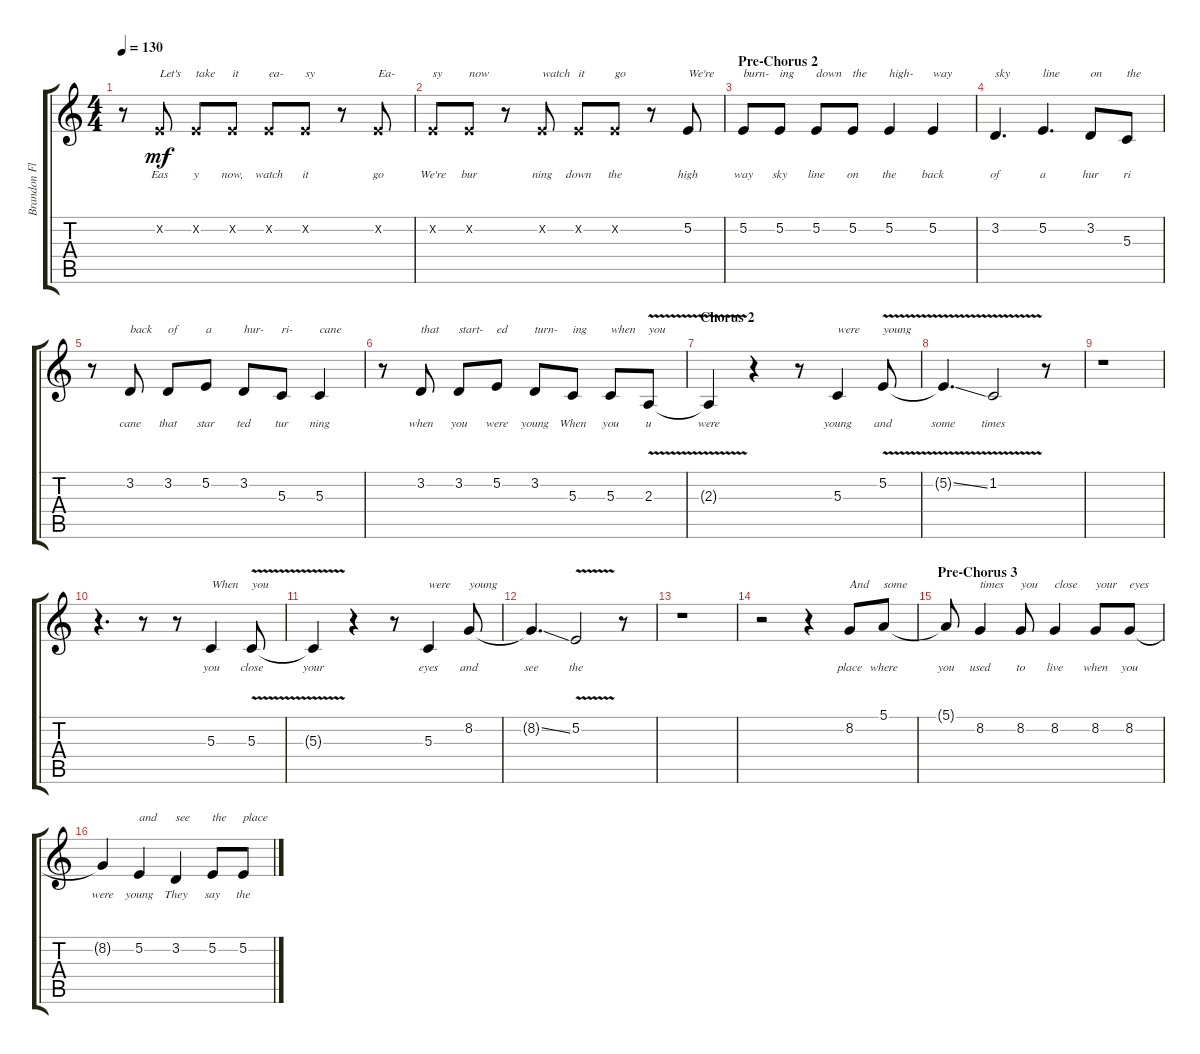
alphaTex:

\track ("Brandon Flowers (Vox)" "Brandon Fl") {instrument steeldrums}
\staff {score tabs}
\tuning (E4 B3 G3 D3 A2 E2) {hide}
\ts (4 4)
\tempo 130
\clef g2
\ks c
r.8{dy mf} 5.2{x}.8{txt "Let's" lyrics (0 "Eas") lyrics (1 "") lyrics (2 "") lyrics (3 "") lyrics (4 "")} 5.2{x}.8{txt "take" lyrics (0 "y") lyrics (1 "") lyrics (2 "") lyrics (3 "") lyrics (4 "")} 5.2{x}.8{txt "it" lyrics (0 "now,") lyrics (1 "") lyrics (2 "") lyrics (3 "") lyrics (4 "")} 5.2{x}.8{txt "ea-" lyrics (0 "watch") lyrics (1 "") lyrics (2 "") lyrics (3 "") lyrics (4 "")} 5.2{x}.8{txt "sy" lyrics (0 "it") lyrics (1 "") lyrics (2 "") lyrics (3 "") lyrics (4 "")} r.8 5.2{x}.8{txt "Ea-" lyrics (0 "go") lyrics (1 "") lyrics (2 "") lyrics (3 "") lyrics (4 "")} |
5.2{x}.8{txt "sy" lyrics (0 "We're") lyrics (1 "") lyrics (2 "") lyrics (3 "") lyrics (4 "")} 5.2{x}.8{txt "now" lyrics (0 "bur") lyrics (1 "") lyrics (2 "") lyrics (3 "") lyrics (4 "")} r.8 5.2{x}.8{txt "watch" lyrics (0 "ning") lyrics (1 "") lyrics (2 "") lyrics (3 "") lyrics (4 "")} 5.2{x}.8{txt "it" lyrics (0 "down") lyrics (1 "") lyrics (2 "") lyrics (3 "") lyrics (4 "")} 5.2{x}.8{txt "go" lyrics (0 "the") lyrics (1 "") lyrics (2 "") lyrics (3 "") lyrics (4 "")} r.8 5.2.8{txt "We're" lyrics (0 "high") lyrics (1 "") lyrics (2 "") lyrics (3 "") lyrics (4 "")} |
\section ("" "Pre-Chorus 2")
5.2.8{txt "burn-" lyrics (0 "way") lyrics (1 "") lyrics (2 "") lyrics (3 "") lyrics (4 "")} 5.2.8{txt "ing" lyrics (0 "sky") lyrics (1 "") lyrics (2 "") lyrics (3 "") lyrics (4 "")} 5.2.8{txt "down" lyrics (0 "line") lyrics (1 "") lyrics (2 "") lyrics (3 "") lyrics (4 "")} 5.2.8{txt "the" lyrics (0 "on") lyrics (1 "") lyrics (2 "") lyrics (3 "") lyrics (4 "")} 5.2.4{txt "high-" lyrics (0 "the") lyrics (1 "") lyrics (2 "") lyrics (3 "") lyrics (4 "")} 5.2.4{txt "way" lyrics (0 "back") lyrics (1 "") lyrics (2 "") lyrics (3 "") lyrics (4 "")} |
3.2.4{d txt "sky" lyrics (0 "of") lyrics (1 "") lyrics (2 "") lyrics (3 "") lyrics (4 "")} 5.2.4{d txt "line" lyrics (0 "a") lyrics (1 "") lyrics (2 "") lyrics (3 "") lyrics (4 "")} 3.2.8{txt "on" lyrics (0 "hur") lyrics (1 "") lyrics (2 "") lyrics (3 "") lyrics (4 "")} 5.3.8{txt "the" lyrics (0 "ri") lyrics (1 "") lyrics (2 "") lyrics (3 "") lyrics (4 "")} |
r.8 3.2.8{txt "back" lyrics (0 "cane") lyrics (1 "") lyrics (2 "") lyrics (3 "") lyrics (4 "")} 3.2.8{txt "of" lyrics (0 "that") lyrics (1 "") lyrics (2 "") lyrics (3 "") lyrics (4 "")} 5.2.8{txt "a" lyrics (0 "star") lyrics (1 "") lyrics (2 "") lyrics (3 "") lyrics (4 "")} 3.2.8{txt "hur-" lyrics (0 "ted") lyrics (1 "") lyrics (2 "") lyrics (3 "") lyrics (4 "")} 5.3.8{txt "ri-" lyrics (0 "tur") lyrics (1 "") lyrics (2 "") lyrics (3 "") lyrics (4 "")} 5.3.4{txt "cane" lyrics (0 "ning") lyrics (1 "") lyrics (2 "") lyrics (3 "") lyrics (4 "")} |
r.8 3.2.8{txt "that" lyrics (0 "when") lyrics (1 "") lyrics (2 "") lyrics (3 "") lyrics (4 "")} 3.2.8{txt "start-" lyrics (0 "you") lyrics (1 "") lyrics (2 "") lyrics (3 "") lyrics (4 "")} 5.2.8{txt "ed" lyrics (0 "were") lyrics (1 "") lyrics (2 "") lyrics (3 "") lyrics (4 "")} 3.2.8{txt "turn-" lyrics (0 "young") lyrics (1 "") lyrics (2 "") lyrics (3 "") lyrics (4 "")} 5.3.8{txt "ing" lyrics (0 "When") lyrics (1 "") lyrics (2 "") lyrics (3 "") lyrics (4 "")} 5.3.8{txt "when" lyrics (0 "you") lyrics (1 "") lyrics (2 "") lyrics (3 "") lyrics (4 "")} 2.3{v}.8{txt "you" lyrics (0 "u") lyrics (1 "") lyrics (2 "") lyrics (3 "") lyrics (4 "")} |
\section ("" "Chorus 2")
2.3{v t}.4{lyrics (0 "were") lyrics (1 "") lyrics (2 "") lyrics (3 "") lyrics (4 "")} r.4 r.8 5.3.4{txt "were" lyrics (0 "young") lyrics (1 "") lyrics (2 "") lyrics (3 "") lyrics (4 "")} 5.2{v}.8{txt "young" lyrics (0 "and") lyrics (1 "") lyrics (2 "") lyrics (3 "") lyrics (4 "")} |
5.2{ss t}.4{d lyrics (0 "some") lyrics (1 "") lyrics (2 "") lyrics (3 "") lyrics (4 "")} 1.2{v}.2{lyrics (0 "times") lyrics (1 "") lyrics (2 "") lyrics (3 "") lyrics (4 "")} r.8 |
r.1 |
r.4{d} r.8 r.8 5.3.4{txt "When" lyrics (0 "you") lyrics (1 "") lyrics (2 "") lyrics (3 "") lyrics (4 "")} 5.3{v}.8{txt "you" lyrics (0 "close") lyrics (1 "") lyrics (2 "") lyrics (3 "") lyrics (4 "")} |
5.3{v t}.4{lyrics (0 "your") lyrics (1 "") lyrics (2 "") lyrics (3 "") lyrics (4 "")} r.4 r.8 5.3.4{txt "were" lyrics (0 "eyes") lyrics (1 "") lyrics (2 "") lyrics (3 "") lyrics (4 "")} 8.2.8{txt "young" lyrics (0 "and") lyrics (1 "") lyrics (2 "") lyrics (3 "") lyrics (4 "")} |
8.2{ss t}.4{d lyrics (0 "see") lyrics (1 "") lyrics (2 "") lyrics (3 "") lyrics (4 "")} 5.2{v}.2{lyrics (0 "the") lyrics (1 "") lyrics (2 "") lyrics (3 "") lyrics (4 "")} r.8 |
r.1 |
r.2 r.4 8.2.8{txt "And" lyrics (0 "place") lyrics (1 "") lyrics (2 "") lyrics (3 "") lyrics (4 "")} 5.1.8{txt "some" lyrics (0 "where") lyrics (1 "") lyrics (2 "") lyrics (3 "") lyrics (4 "")} |
\section ("" "Pre-Chorus 3")
5.1{t}.8{lyrics (0 "you") lyrics (1 "") lyrics (2 "") lyrics (3 "") lyrics (4 "")} 8.2.4{txt "times" lyrics (0 "used") lyrics (1 "") lyrics (2 "") lyrics (3 "") lyrics (4 "")} 8.2.8{txt "you" lyrics (0 "to") lyrics (1 "") lyrics (2 "") lyrics (3 "") lyrics (4 "")} 8.2.4{txt "close" lyrics (0 "live") lyrics (1 "") lyrics (2 "") lyrics (3 "") lyrics (4 "")} 8.2.8{txt "your" lyrics (0 "when") lyrics (1 "") lyrics (2 "") lyrics (3 "") lyrics (4 "")} 8.2.8{txt "eyes" lyrics (0 "you") lyrics (1 "") lyrics (2 "") lyrics (3 "") lyrics (4 "")} |
8.2{t}.4{lyrics (0 "were") lyrics (1 "") lyrics (2 "") lyrics (3 "") lyrics (4 "")} 5.2.4{txt "and" lyrics (0 "young") lyrics (1 "") lyrics (2 "") lyrics (3 "") lyrics (4 "")} 3.2.4{txt "see" lyrics (0 "They") lyrics (1 "") lyrics (2 "") lyrics (3 "") lyrics (4 "")} 5.2.8{txt "the" lyrics (0 "say") lyrics (1 "") lyrics (2 "") lyrics (3 "") lyrics (4 "")} 5.2.8{txt "place" lyrics (0 "the") lyrics (1 "") lyrics (2 "") lyrics (3 "") lyrics (4 "")}
